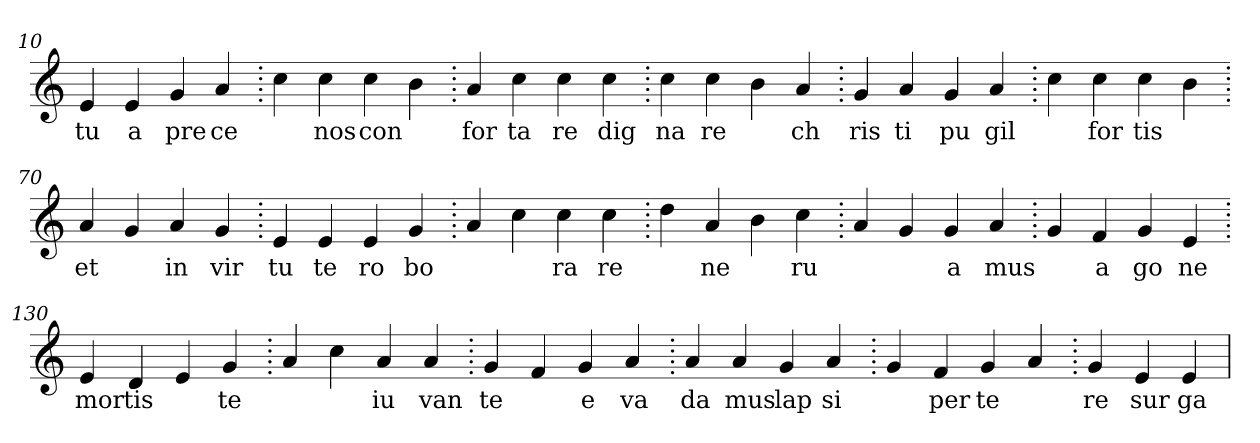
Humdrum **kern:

**kern	**text
*part1	*part1
*staff1	*staff1
*clefG2	*
=10.	=10.
4e	tu
4e	a
4g	pre
4a	ce
=20.	=20.
4cc	.
4cc	nos
4cc	con
4b	.
=30.	=30.
4a	for
4cc	ta
4cc	re
4cc	dig
=40.	=40.
4cc	na
4cc	re
4b	.
4a	ch
=50.	=50.
4g	ris
4a	ti
4g	pu
4a	gil
=60.	=60.
4cc	.
4cc	for
4cc	tis
4b	.
=70.	=70.
4a	et
4g	.
4a	in
4g	vir
=80.	=80.
4e	tu
4e	te
4e	ro
4g	bo
=90.	=90.
4a	.
4cc	.
4cc	ra
4cc	re
=100.	=100.
4dd	.
4a	ne
4b	.
4cc	ru
=110.	=110.
4a	.
4g	.
4g	a
4a	mus
=120.	=120.
4g	.
4f	a
4g	go
4e	ne
=130.	=130.
4e	mor
4d	tis
4e	.
4g	te
=140.	=140.
4a	.
4cc	.
4a	iu
4a	van
=150.	=150.
4g	te
4f	.
4g	e
4a	va
=160.	=160.
4a	da
4a	mus
4g	lap
4a	si
=170.	=170.
4g	.
4f	per
4g	te
4a	.
=180.	=180.
4g	re
4e	sur
4e	ga
=	=
*-	*-
